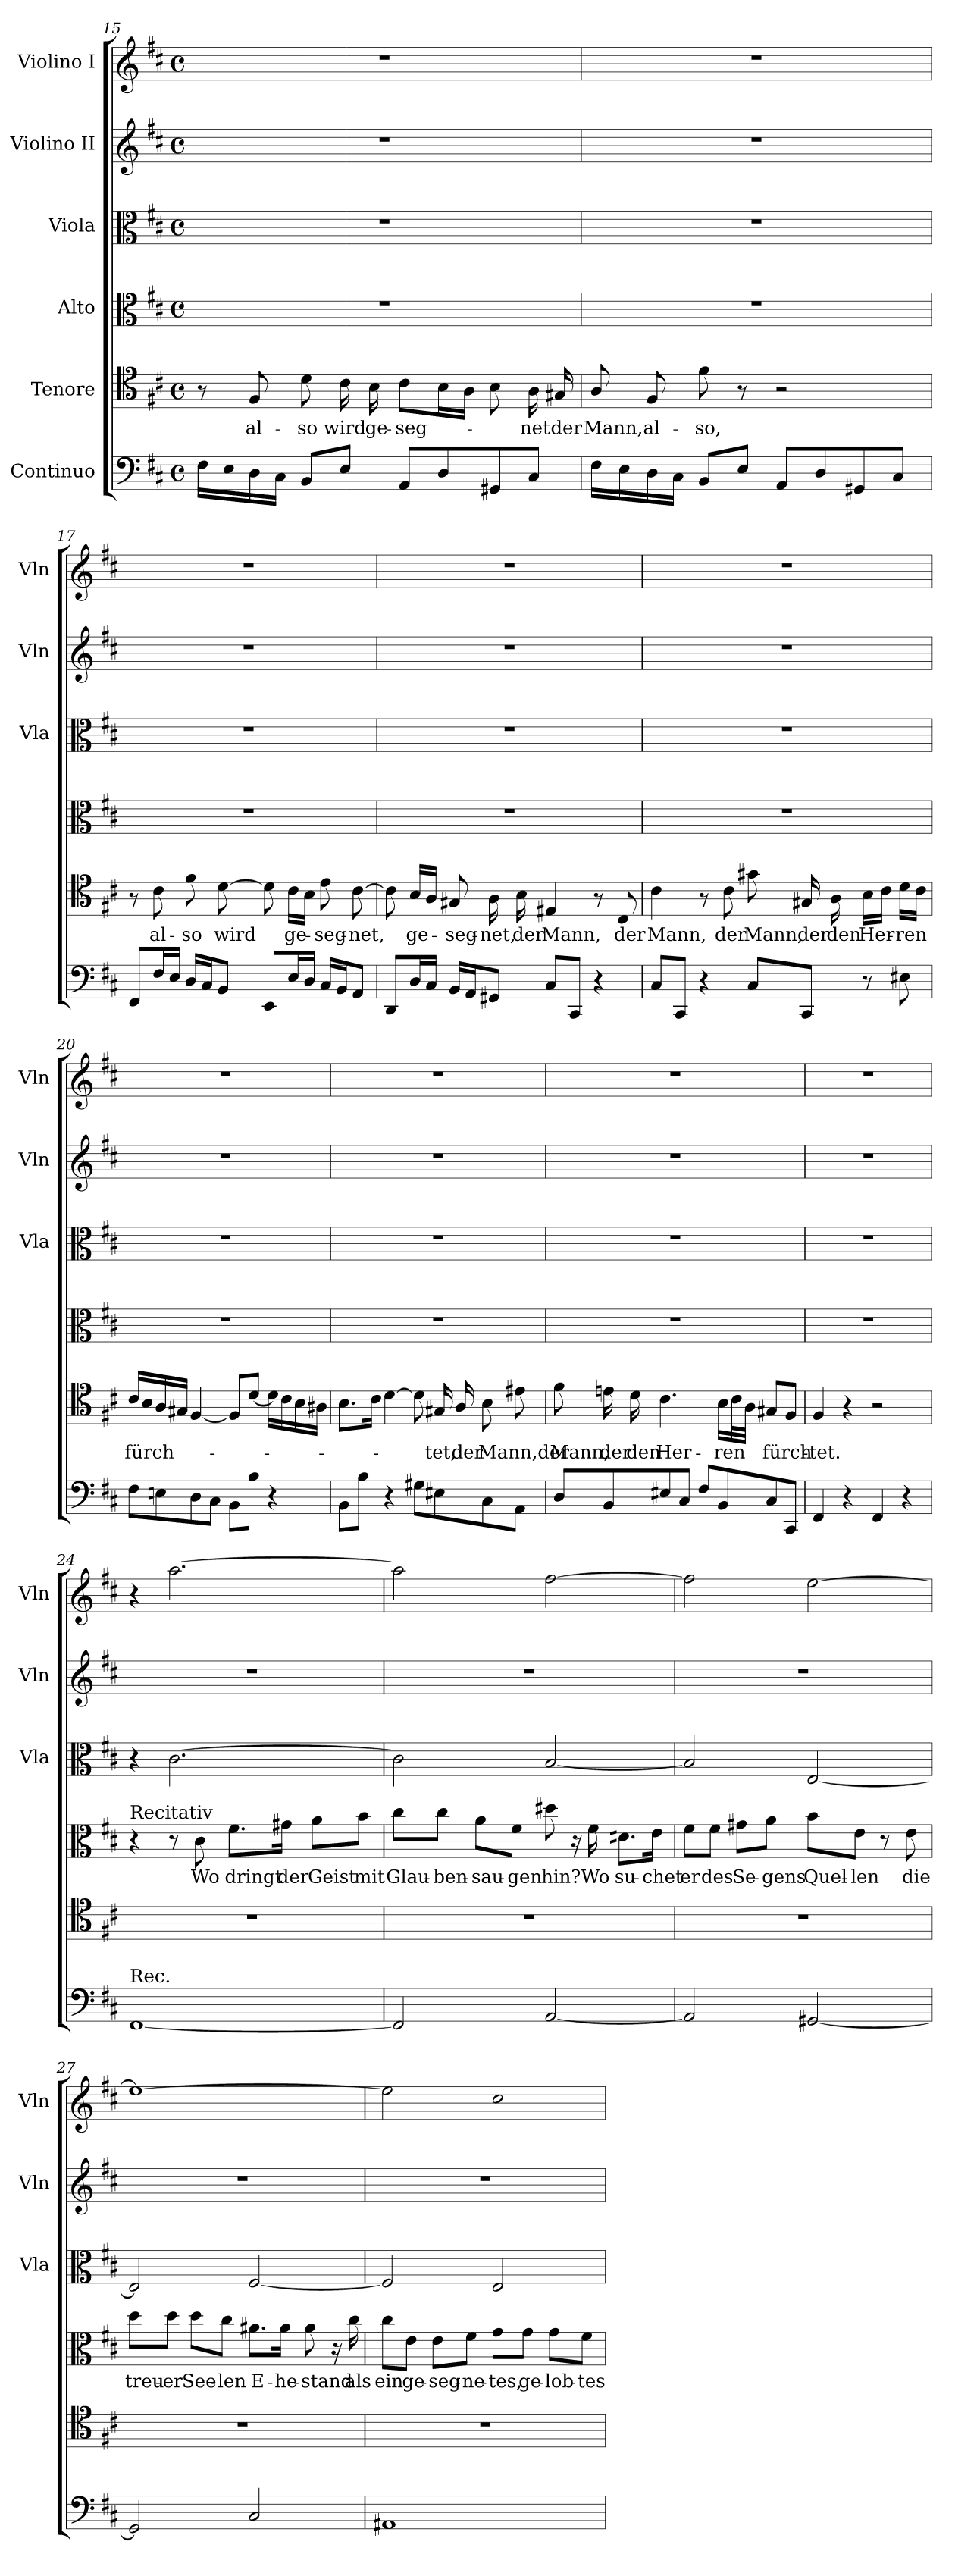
**kern	**kern	**text	**kern	**text	**kern	**kern	**kern
*part6	*part5	*part5	*part4	*part4	*part3	*part2	*part1
*staff6	*staff5	*staff5	*staff4	*staff4	*staff3	*staff2	*staff1
*I"Continuo	*I"Tenore	*	*I"Alto	*	*I"Viola	*I"Violino II	*I"Violino I
*	*	*	*	*	*I'Vla	*I'Vln	*I'Vln
*clefF4	*clefC4	*	*clefC3	*	*clefC3	*clefG2	*clefG2
*k[f#c#]	*k[f#c#]	*	*k[f#c#]	*	*k[f#c#]	*k[f#c#]	*k[f#c#]
*M4/4	*M4/4	*	*M4/4	*	*M4/4	*M4/4	*M4/4
*met(c)	*met(c)	*	*met(c)	*	*met(c)	*met(c)	*met(c)
=15	=15	=15	=15	=15	=15	=15	=15
16F#\LL	8r	.	1r	.	1r	1r	1r
16E\	.	.	.	.	.	.	.
!	!	!LO:LY:b	!	!	!	!	!
16D\	8F#/	al-	.	.	.	.	.
16C#\JJ	.	.	.	.	.	.	.
!	!	!LO:LY:b	!	!	!	!	!
8BB/L	8d\	-so	.	.	.	.	.
!	!	!LO:LY:b	!	!	!	!	!
8E/J	16c#\	wird	.	.	.	.	.
!	!	!LO:LY:b	!	!	!	!	!
.	16B\	ge-	.	.	.	.	.
!	!	!LO:LY:b	!	!	!	!	!
8AA/L	8c#\L	-seg-	.	.	.	.	.
8D/	16B\L	.	.	.	.	.	.
.	16A\JJ	.	.	.	.	.	.
8GG#X/	8B\	.	.	.	.	.	.
!	!	!LO:LY:b	!	!	!	!	!
8C#/J	16A\	net	.	.	.	.	.
!	!	!LO:LY:b	!	!	!	!	!
.	16G#X/	der	.	.	.	.	.
!!LO:PB:g=z
=16	=16	=16	=16	=16	=16	=16	=16
!	!	!LO:LY:b	!	!	!	!	!
16F#\LL	8A/	Mann,	1r	.	1r	1r	1r
16E\	.	.	.	.	.	.	.
!	!	!LO:LY:b	!	!	!	!	!
16D\	8F#/	al-	.	.	.	.	.
16C#\JJ	.	.	.	.	.	.	.
!	!	!LO:LY:b	!	!	!	!	!
8BB/L	8f#\	-so,	.	.	.	.	.
8E/J	8r	.	.	.	.	.	.
8AA/L	2r	.	.	.	.	.	.
8D/	.	.	.	.	.	.	.
8GG#X/	.	.	.	.	.	.	.
8C#/J	.	.	.	.	.	.	.
=17	=17	=17	=17	=17	=17	=17	=17
8FF#/L	8r	.	1r	.	1r	1r	1r
!	!	!LO:LY:b	!	!	!	!	!
16F#/L	8c#\	al-	.	.	.	.	.
16E/JJ	.	.	.	.	.	.	.
!	!	!LO:LY:b	!	!	!	!	!
16D/LL	8f#\	-so	.	.	.	.	.
16C#/J	.	.	.	.	.	.	.
!	!	!LO:LY:b	!	!	!	!	!
8BB/J	[8d\	wird	.	.	.	.	.
8EE/L	8d\]	.	.	.	.	.	.
!	!	!LO:LY:b	!	!	!	!	!
16E/L	16c#\LL	ge-	.	.	.	.	.
16D/JJ	16B\JJ	.	.	.	.	.	.
!	!	!LO:LY:b	!	!	!	!	!
16C#/LL	8e\	-seg-	.	.	.	.	.
16BB/J	.	.	.	.	.	.	.
!	!	!LO:LY:b	!	!	!	!	!
8AA/J	[8c#\	-net,	.	.	.	.	.
=18	=18	=18	=18	=18	=18	=18	=18
8DD/L	8c#\]	.	1r	.	1r	1r	1r
!	!	!LO:LY:b	!	!	!	!	!
16D/L	16B/LL	ge-	.	.	.	.	.
16C#/JJ	16A/JJ	.	.	.	.	.	.
!	!	!LO:LY:b	!	!	!	!	!
16BB/LL	8G#X/	-seg-	.	.	.	.	.
16AA/J	.	.	.	.	.	.	.
!	!	!LO:LY:b	!	!	!	!	!
8GG#X/J	16A\	-net,	.	.	.	.	.
!	!	!LO:LY:b	!	!	!	!	!
.	16B\	der	.	.	.	.	.
!	!	!LO:LY:b	!	!	!	!	!
8C#/L	4E#X/	Mann,	.	.	.	.	.
8CC#/J	.	.	.	.	.	.	.
4r	8r	.	.	.	.	.	.
!	!	!LO:LY:b	!	!	!	!	!
.	8C#/	der	.	.	.	.	.
!!LO:LB:g=z
=19	=19	=19	=19	=19	=19	=19	=19
!	!	!LO:LY:b	!	!	!	!	!
8C#/L	4c#\	Mann,	1r	.	1r	1r	1r
8CC#/J	.	.	.	.	.	.	.
4r	8r	.	.	.	.	.	.
!	!	!LO:LY:b	!	!	!	!	!
.	8c#\	der	.	.	.	.	.
!	!	!LO:LY:b	!	!	!	!	!
8C#/L	8g#X\	Mann,	.	.	.	.	.
!	!	!LO:LY:b	!	!	!	!	!
8CC#/J	16G#X/	der	.	.	.	.	.
!	!	!LO:LY:b	!	!	!	!	!
.	16A\	den	.	.	.	.	.
!	!	!LO:LY:b	!	!	!	!	!
8r	16B\LL	Her-	.	.	.	.	.
.	16c#\JJ	.	.	.	.	.	.
!	!	!LO:LY:b	!	!	!	!	!
8E#X\	16d\LL	-ren	.	.	.	.	.
.	16c#\JJ	.	.	.	.	.	.
=20	=20	=20	=20	=20	=20	=20	=20
!	!	!LO:LY:b	!	!	!	!	!
8F#\L	16c#/LL	fürch-	1r	.	1r	1r	1r
.	16B/	.	.	.	.	.	.
8En\	16A/	.	.	.	.	.	.
.	16G#X/JJ	.	.	.	.	.	.
8D\	[4F#/	.	.	.	.	.	.
8C#\J	.	.	.	.	.	.	.
8BB\L	8F#/L]	.	.	.	.	.	.
8B\J	[8d/J	.	.	.	.	.	.
4r	16d\LL]	.	.	.	.	.	.
.	16c#\	.	.	.	.	.	.
.	16B\	.	.	.	.	.	.
.	16A#X\JJ	.	.	.	.	.	.
=21	=21	=21	=21	=21	=21	=21	=21
8BB\L	8.B\L	.	1r	.	1r	1r	1r
8B\J	.	.	.	.	.	.	.
.	16c#\Jk	.	.	.	.	.	.
4r	[4d\	.	.	.	.	.	.
8G#X\L	8d\]	.	.	.	.	.	.
!	!	!LO:LY:b	!	!	!	!	!
8E#X\	16G#X/	tet,	.	.	.	.	.
!	!	!LO:LY:b	!	!	!	!	!
.	16A/	der	.	.	.	.	.
!	!	!LO:LY:b	!	!	!	!	!
8C#\	8B\	Mann,der	.	.	.	.	.
8AA\J	8e#X\	.	.	.	.	.	.
!!LO:PB:g=z
=22	=22	=22	=22	=22	=22	=22	=22
!	!	!LO:LY:b	!	!	!	!	!
8D/L	8f#\	Mann,	1r	.	1r	1r	1r
!	!	!LO:LY:b	!	!	!	!	!
8BB/	16en\	der	.	.	.	.	.
!	!	!LO:LY:b	!	!	!	!	!
.	16d\	den	.	.	.	.	.
!	!	!LO:LY:b	!	!	!	!	!
8E#X/	4.c#\	Her-	.	.	.	.	.
8C#/J	.	.	.	.	.	.	.
8F#/L	.	.	.	.	.	.	.
!	!	!LO:LY:b	!	!	!	!	!
8BB/	16B\LL	-ren	.	.	.	.	.
.	32c#\L	.	.	.	.	.	.
.	32A\JJJ	.	.	.	.	.	.
!	!	!LO:LY:b	!	!	!	!	!
8C#/	8G#X/L	fürch-	.	.	.	.	.
8CC#/J	8F#/J	.	.	.	.	.	.
=23	=23	=23	=23	=23	=23	=23	=23
!	!	!LO:LY:b	!	!	!	!	!
4FF#/	4F#/	-tet.	1r	.	1r	1r	1r
4r	4r	.	.	.	.	.	.
4FF#/	2r	.	.	.	.	.	.
4r	.	.	.	.	.	.	.
=24	=24	=24	=24	=24	=24	=24	=24
!	!	!	!LO:TX:a:t=Recitativ	!	!	!	!
!LO:TX:a:t=Rec.	!	!	!	!	!	!	!
[1FF#	1r	.	4r	.	4r	1r	4r
.	.	.	8r	.	[2.c#\	.	[2.aa\
!	!	!	!	!LO:LY:b	!	!	!
.	.	.	8c#\	Wo	.	.	.
!	!	!	!	!LO:LY:b	!	!	!
.	.	.	8.f#\L	dringt	.	.	.
!	!	!	!	!LO:LY:b	!	!	!
.	.	.	16g#X\Jk	der	.	.	.
!	!	!	!	!LO:LY:b	!	!	!
.	.	.	8a\L	Geist	.	.	.
!	!	!	!	!LO:LY:b	!	!	!
.	.	.	8b\J	mit	.	.	.
!!LO:LB:g=z
=25	=25	=25	=25	=25	=25	=25	=25
!	!	!	!	!LO:LY:b	!	!	!
2FF#/]	1r	.	8cc#\L	Glau-	2c#\]	1r	2aa\]
!	!	!	!	!LO:LY:b	!	!	!
.	.	.	8cc#\J	-ben-	.	.	.
!	!	!	!	!LO:LY:b	!	!	!
.	.	.	8a\L	-sau-	.	.	.
!	!	!	!	!LO:LY:b	!	!	!
.	.	.	8f#\J	-gen	.	.	.
!	!	!	!	!LO:LY:b	!	!	!
[2AA/	.	.	8dd#X\	hin?	[2B/	.	[2ff#\
.	.	.	16r	.	.	.	.
!	!	!	!	!LO:LY:b	!	!	!
.	.	.	16f#\	Wo	.	.	.
!	!	!	!	!LO:LY:b	!	!	!
.	.	.	8.d#X\L	su-	.	.	.
!	!	!	!	!LO:LY:b	!	!	!
.	.	.	16e\Jk	-chet	.	.	.
=26	=26	=26	=26	=26	=26	=26	=26
!	!	!	!	!LO:LY:b	!	!	!
2AA/]	1r	.	8f#\L	er	2B/]	1r	2ff#\]
!	!	!	!	!LO:LY:b	!	!	!
.	.	.	8f#\J	des	.	.	.
!	!	!	!	!LO:LY:b	!	!	!
.	.	.	8g#X\L	Se-	.	.	.
!	!	!	!	!LO:LY:b	!	!	!
.	.	.	8a\J	-gens	.	.	.
!	!	!	!	!LO:LY:b	!	!	!
[2GG#X/	.	.	8b\L	Quel-	[2E/	.	[2ee\
!	!	!	!	!LO:LY:b	!	!	!
.	.	.	8e\J	-len	.	.	.
.	.	.	8r	.	.	.	.
!	!	!	!	!LO:LY:b	!	!	!
.	.	.	8e\	die	.	.	.
!!LO:PB:g=z
=27	=27	=27	=27	=27	=27	=27	=27
!	!	!	!	!LO:LY:b	!	!	!
2GG#/]	1r	.	8dd\L	treu-	2E/]	1r	1ee_
!	!	!	!	!LO:LY:b	!	!	!
.	.	.	8dd\J	-er	.	.	.
!	!	!	!	!LO:LY:b	!	!	!
.	.	.	8dd\L	See-	.	.	.
!	!	!	!	!LO:LY:b	!	!	!
.	.	.	8cc#\J	-len	.	.	.
!	!	!	!	!LO:LY:b	!	!	!
2C#/	.	.	8.a#X\L	E-	[2F#/	.	.
!	!	!	!	!LO:LY:b	!	!	!
.	.	.	16a#\Jk	-he-	.	.	.
!	!	!	!	!LO:LY:b	!	!	!
.	.	.	8a#\	-stand	.	.	.
.	.	.	16r	.	.	.	.
!	!	!	!	!LO:LY:b	!	!	!
.	.	.	16cc#\	als	.	.	.
=28	=28	=28	=28	=28	=28	=28	=28
!	!	!	!	!LO:LY:b	!	!	!
1AA#X	1r	.	8cc#\L	ein	2F#/]	1r	2ee\]
!	!	!	!	!LO:LY:b	!	!	!
.	.	.	8e\J	ge-	.	.	.
!	!	!	!	!LO:LY:b	!	!	!
.	.	.	8e\L	-seg-	.	.	.
!	!	!	!	!LO:LY:b	!	!	!
.	.	.	8f#\J	-ne-	.	.	.
!	!	!	!	!LO:LY:b	!	!	!
.	.	.	8g\L	-tes,	2E/	.	2cc#\
!	!	!	!	!LO:LY:b	!	!	!
.	.	.	8g\J	ge-	.	.	.
!	!	!	!	!LO:LY:b	!	!	!
.	.	.	8g\L	-lob-	.	.	.
!	!	!	!	!LO:LY:b	!	!	!
.	.	.	8f#\J	-tes	.	.	.
=	=	=	=	=	=	=	=
*-	*-	*-	*-	*-	*-	*-	*-
